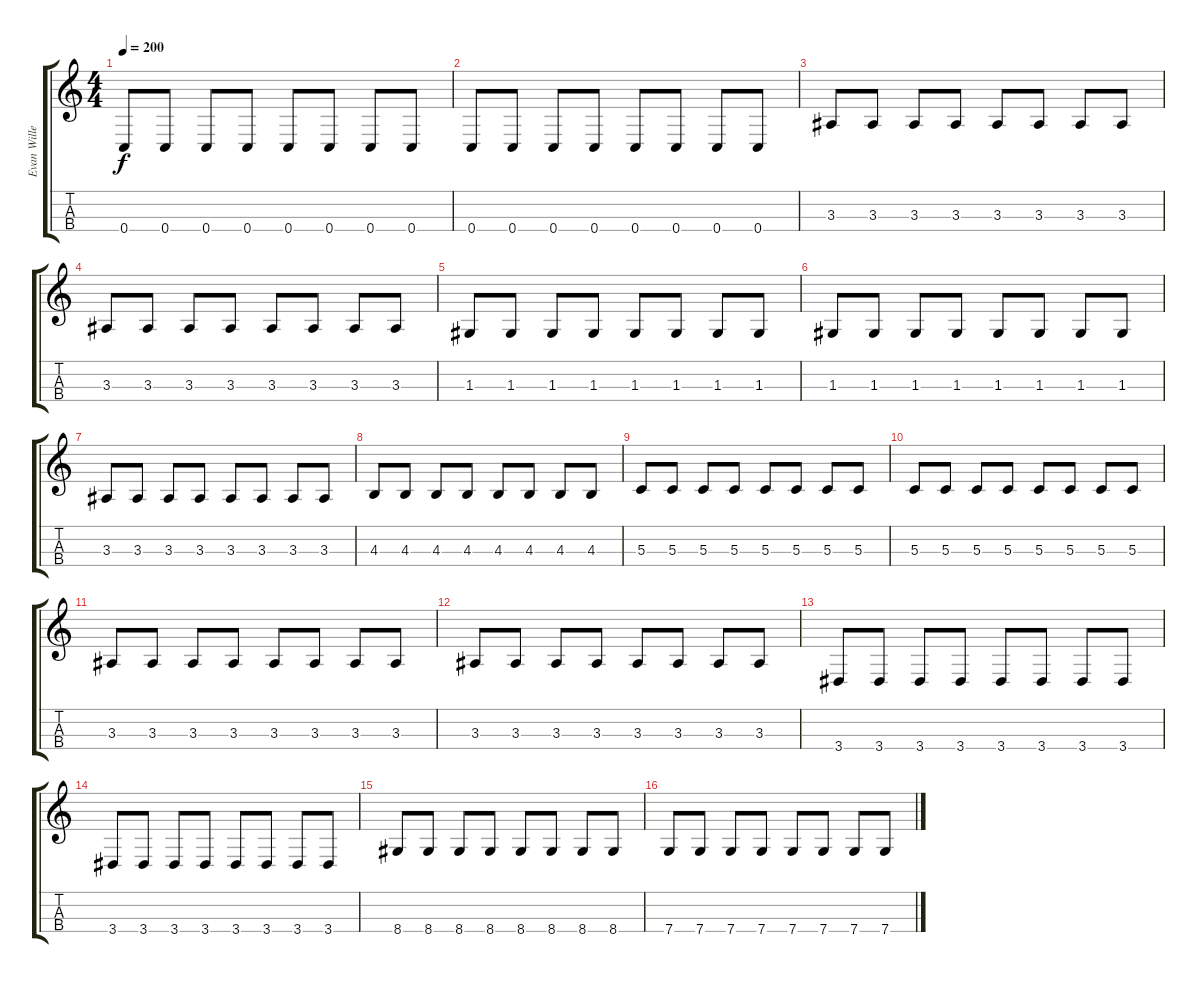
\track ("Evan Willey " "Evan Wille") {instrument electricbassfinger}
\staff {score tabs}
\tuning (F3 C3 G2 C2) {hide}
\ts (4 4)
\tempo 200
\clef g2
\ks c
0.4.8{dy f} 0.4.8 0.4.8 0.4.8 0.4.8 0.4.8 0.4.8 0.4.8 |
0.4.8 0.4.8 0.4.8 0.4.8 0.4.8 0.4.8 0.4.8 0.4.8 |
3.3.8 3.3.8 3.3.8 3.3.8 3.3.8 3.3.8 3.3.8 3.3.8 |
3.3.8 3.3.8 3.3.8 3.3.8 3.3.8 3.3.8 3.3.8 3.3.8 |
1.3.8 1.3.8 1.3.8 1.3.8 1.3.8 1.3.8 1.3.8 1.3.8 |
1.3.8 1.3.8 1.3.8 1.3.8 1.3.8 1.3.8 1.3.8 1.3.8 |
3.3.8 3.3.8 3.3.8 3.3.8 3.3.8 3.3.8 3.3.8 3.3.8 |
4.3.8 4.3.8 4.3.8 4.3.8 4.3.8 4.3.8 4.3.8 4.3.8 |
5.3.8 5.3.8 5.3.8 5.3.8 5.3.8 5.3.8 5.3.8 5.3.8 |
5.3.8 5.3.8 5.3.8 5.3.8 5.3.8 5.3.8 5.3.8 5.3.8 |
3.3.8 3.3.8 3.3.8 3.3.8 3.3.8 3.3.8 3.3.8 3.3.8 |
3.3.8 3.3.8 3.3.8 3.3.8 3.3.8 3.3.8 3.3.8 3.3.8 |
3.4.8 3.4.8 3.4.8 3.4.8 3.4.8 3.4.8 3.4.8 3.4.8 |
3.4.8 3.4.8 3.4.8 3.4.8 3.4.8 3.4.8 3.4.8 3.4.8 |
8.4.8 8.4.8 8.4.8 8.4.8 8.4.8 8.4.8 8.4.8 8.4.8 |
7.4.8 7.4.8 7.4.8 7.4.8 7.4.8 7.4.8 7.4.8 7.4.8
